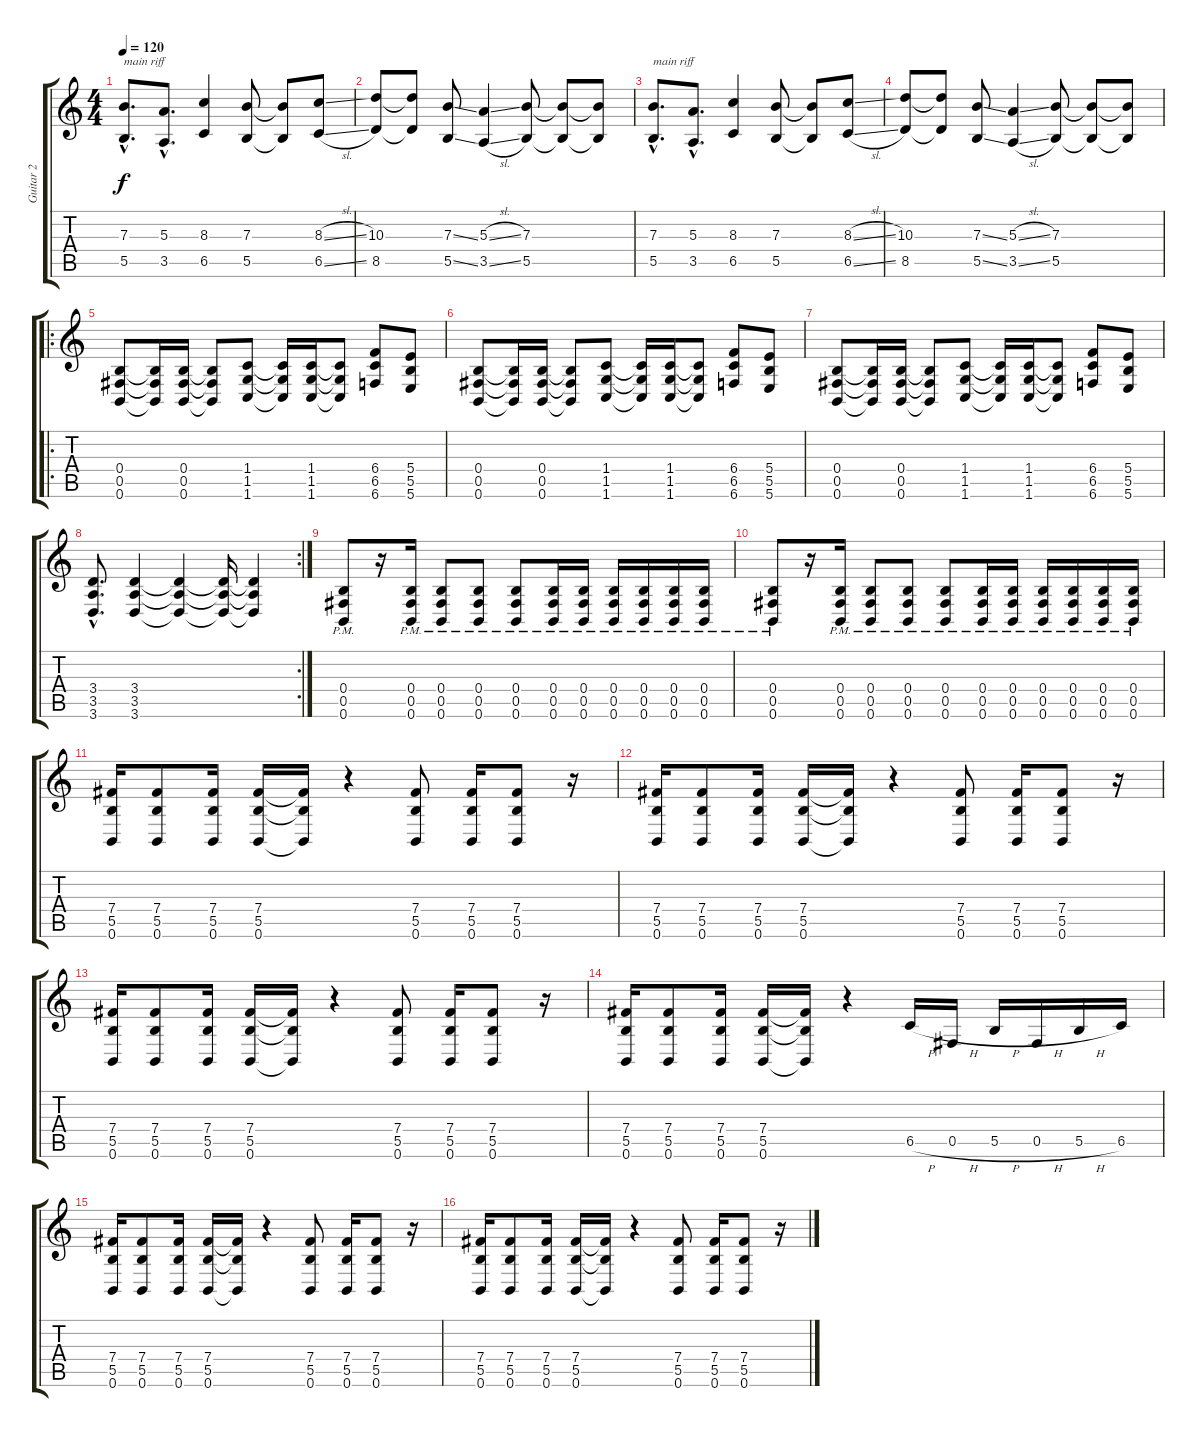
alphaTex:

\track ("Guitar 2" "Guitar 2") {instrument distortionguitar}
\staff {score tabs}
\tuning (Db4 Ab3 E3 B2 Gb2 B1) {hide}
\ts (4 4)
\tempo 120
\clef g2
\ks c
(7.3{hac} 5.5{hac}).8{d txt "main riff" dy f} (5.3{hac} 3.5{hac}).8{d} (8.3 6.5).4 (7.3 5.5).8 (7.3{t} 5.5{t}).8 (8.3{sl} 6.5{sl}).8 |
(10.3 8.5).8 (10.3{t} 8.5{t}).8 (7.3{ss} 5.5{ss}).8 (5.3{sl} 3.5{sl}).4 (7.3 5.5).8 (7.3{t} 5.5{t}).8 (7.3{t} 5.5{t}).8 |
(7.3{hac} 5.5{hac}).8{d txt "main riff"} (5.3{hac} 3.5{hac}).8{d} (8.3 6.5).4 (7.3 5.5).8 (7.3{t} 5.5{t}).8 (8.3{sl} 6.5{sl}).8 |
(10.3 8.5).8 (10.3{t} 8.5{t}).8 (7.3{ss} 5.5{ss}).8 (5.3{sl} 3.5{sl}).4 (7.3 5.5).8 (7.3{t} 5.5{t}).8 (7.3{t} 5.5{t}).8 |
\ro
(0.4 0.5 0.6).8 (0.4{t} 0.5{t} 0.6{t}).16 (0.4 0.5 0.6).16 (0.4{t} 0.5{t} 0.6{t}).8 (1.4 1.5 1.6).8 (1.4{t} 1.5{t} 1.6{t}).16 (1.4 1.5 1.6).16 (1.4{t} 1.5{t} 1.6{t}).8 (6.4 6.5 6.6).8 (5.4 5.5 5.6).8 |
(0.4 0.5 0.6).8 (0.4{t} 0.5{t} 0.6{t}).16 (0.4 0.5 0.6).16 (0.4{t} 0.5{t} 0.6{t}).8 (1.4 1.5 1.6).8 (1.4{t} 1.5{t} 1.6{t}).16 (1.4 1.5 1.6).16 (1.4{t} 1.5{t} 1.6{t}).8 (6.4 6.5 6.6).8 (5.4 5.5 5.6).8 |
(0.4 0.5 0.6).8 (0.4{t} 0.5{t} 0.6{t}).16 (0.4 0.5 0.6).16 (0.4{t} 0.5{t} 0.6{t}).8 (1.4 1.5 1.6).8 (1.4{t} 1.5{t} 1.6{t}).16 (1.4 1.5 1.6).16 (1.4{t} 1.5{t} 1.6{t}).8 (6.4 6.5 6.6).8 (5.4 5.5 5.6).8 |
\rc 2
(3.4{hac} 3.5{hac} 3.6{hac}).8{d} (3.4 3.5 3.6).4 (3.4{t} 3.5{t} 3.6{t}).4 (3.4{t} 3.5{t} 3.6{t}).16 (3.4{t} 3.5{t} 3.6{t}).4 |
(0.4{pm} 0.5{pm} 0.6{pm}).8 r.16 (0.4{pm} 0.5{pm} 0.6{pm}).16 (0.4{pm} 0.5{pm} 0.6{pm}).8 (0.4{pm} 0.5{pm} 0.6{pm}).8 (0.4{pm} 0.5{pm} 0.6{pm}).8 (0.4{pm} 0.5{pm} 0.6{pm}).16 (0.4{pm} 0.5{pm} 0.6{pm}).16 (0.4{pm} 0.5{pm} 0.6{pm}).16 (0.4{pm} 0.5{pm} 0.6{pm}).16 (0.4{pm} 0.5{pm} 0.6{pm}).16 (0.4{pm} 0.5{pm} 0.6{pm}).16 |
(0.4{pm} 0.5{pm} 0.6{pm}).8 r.16 (0.4{pm} 0.5{pm} 0.6{pm}).16 (0.4{pm} 0.5{pm} 0.6{pm}).8 (0.4{pm} 0.5{pm} 0.6{pm}).8 (0.4{pm} 0.5{pm} 0.6{pm}).8 (0.4{pm} 0.5{pm} 0.6{pm}).16 (0.4{pm} 0.5{pm} 0.6{pm}).16 (0.4{pm} 0.5{pm} 0.6{pm}).16 (0.4{pm} 0.5{pm} 0.6{pm}).16 (0.4{pm} 0.5{pm} 0.6{pm}).16 (0.4{pm} 0.5{pm} 0.6{pm}).16 |
(7.4 5.5 0.6).16 (7.4 5.5 0.6).8 (7.4 5.5 0.6).16 (7.4 5.5 0.6).16 (7.4{t} 5.5{t} 0.6{t}).16 r.4 (7.4 5.5 0.6).8 (7.4 5.5 0.6).16 (7.4 5.5 0.6).8 r.16 |
(7.4 5.5 0.6).16 (7.4 5.5 0.6).8 (7.4 5.5 0.6).16 (7.4 5.5 0.6).16 (7.4{t} 5.5{t} 0.6{t}).16 r.4 (7.4 5.5 0.6).8 (7.4 5.5 0.6).16 (7.4 5.5 0.6).8 r.16 |
(7.4 5.5 0.6).16 (7.4 5.5 0.6).8 (7.4 5.5 0.6).16 (7.4 5.5 0.6).16 (7.4{t} 5.5{t} 0.6{t}).16 r.4 (7.4 5.5 0.6).8 (7.4 5.5 0.6).16 (7.4 5.5 0.6).8 r.16 |
(7.4 5.5 0.6).16 (7.4 5.5 0.6).8 (7.4 5.5 0.6).16 (7.4 5.5 0.6).16 (7.4{t} 5.5{t} 0.6{t}).16 r.4 6.5{h}.16 0.5{h}.16 5.5{h}.16 0.5{h}.16 5.5{h}.16 6.5.16 |
(7.4 5.5 0.6).16 (7.4 5.5 0.6).8 (7.4 5.5 0.6).16 (7.4 5.5 0.6).16 (7.4{t} 5.5{t} 0.6{t}).16 r.4 (7.4 5.5 0.6).8 (7.4 5.5 0.6).16 (7.4 5.5 0.6).8 r.16 |
(7.4 5.5 0.6).16 (7.4 5.5 0.6).8 (7.4 5.5 0.6).16 (7.4 5.5 0.6).16 (7.4{t} 5.5{t} 0.6{t}).16 r.4 (7.4 5.5 0.6).8 (7.4 5.5 0.6).16 (7.4 5.5 0.6).8 r.16
